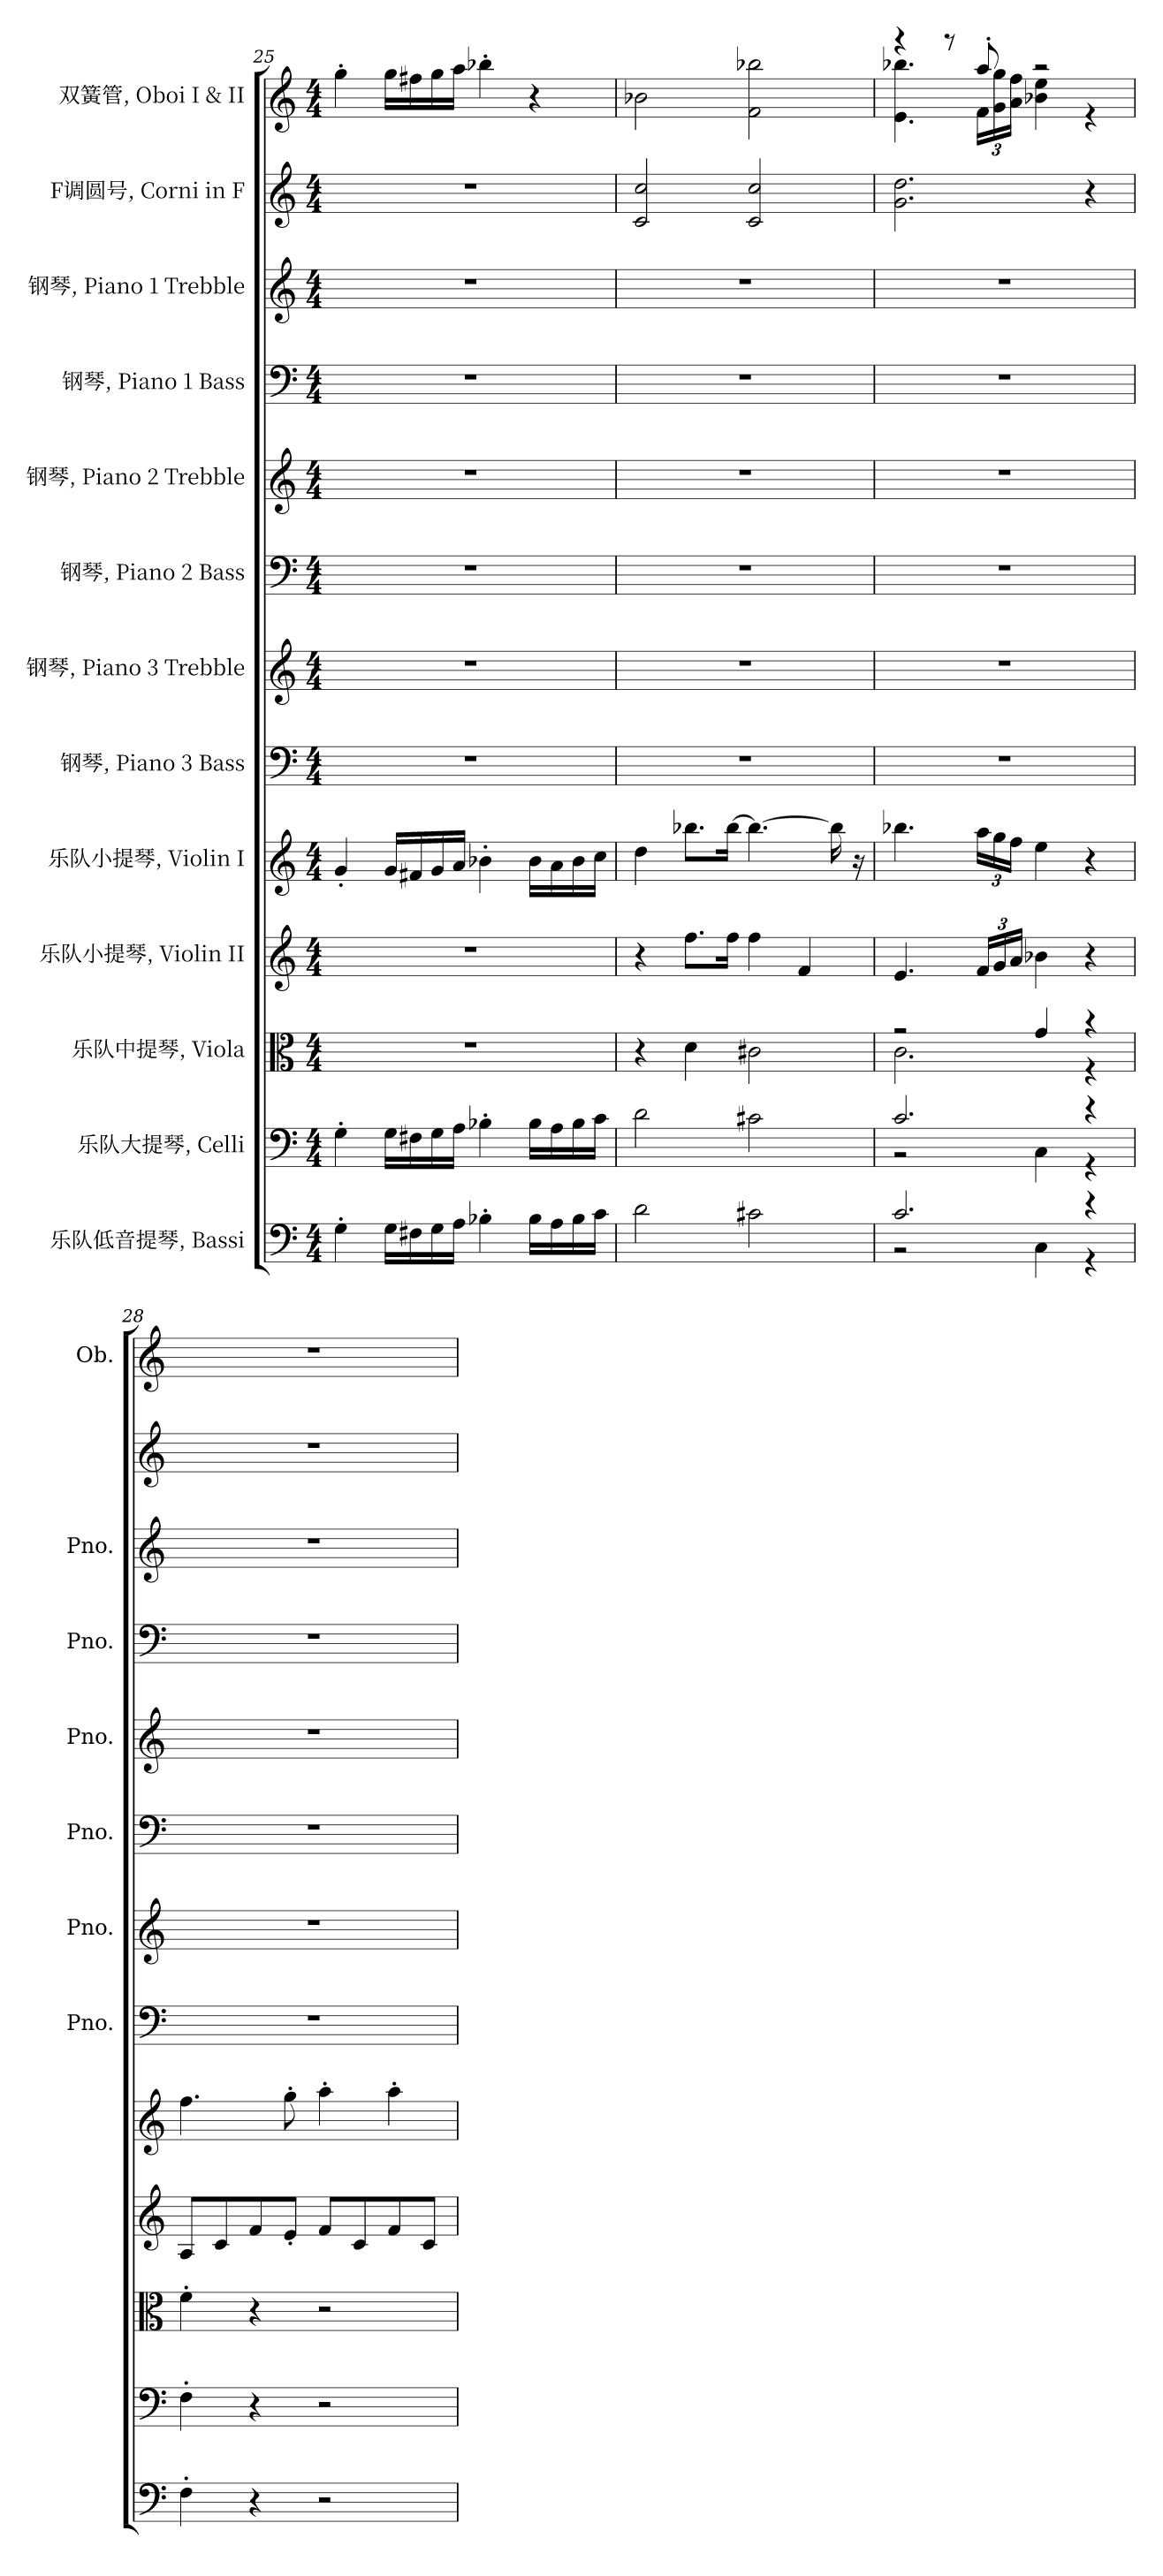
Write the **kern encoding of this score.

**kern	**kern	**kern	**kern	**kern	**kern	**kern	**kern	**kern	**kern	**kern	**kern	**kern
*part13	*part12	*part11	*part10	*part9	*part8	*part7	*part6	*part5	*part4	*part3	*part2	*part1
*staff13	*staff12	*staff11	*staff10	*staff9	*staff8	*staff7	*staff6	*staff5	*staff4	*staff3	*staff2	*staff1
*I"乐队低音提琴, Bassi	*I"乐队大提琴, Celli	*I"乐队中提琴, Viola	*I"乐队小提琴, Violin II	*I"乐队小提琴, Violin I	*I"钢琴, Piano 3 Bass	*I"钢琴, Piano 3 Trebble	*I"钢琴, Piano 2 Bass	*I"钢琴, Piano 2 Trebble	*I"钢琴, Piano 1 Bass	*I"钢琴, Piano 1 Trebble	*I"F调圆号, Corni in F	*I"双簧管, Oboi I &amp; II
*	*	*	*	*	*I'Pno.	*I'Pno.	*I'Pno.	*I'Pno.	*I'Pno.	*I'Pno.	*	*I'Ob.
!!LO:PB:g=z
*clefF4	*clefF4	*clefC3	*clefG2	*clefG2	*clefF4	*clefG2	*clefF4	*clefG2	*clefF4	*clefG2	*clefG2	*clefG2
*ITrd7c12	*	*	*	*	*	*	*	*	*	*	*ITrd4c7	*
*k[]	*k[]	*k[]	*k[]	*k[]	*k[]	*k[]	*k[]	*k[]	*k[]	*k[]	*k[b-]	*k[]
*M4/4	*M4/4	*M4/4	*M4/4	*M4/4	*M4/4	*M4/4	*M4/4	*M4/4	*M4/4	*M4/4	*M4/4	*M4/4
*MM127	*MM127	*MM127	*MM127	*MM127	*MM127	*MM127	*MM127	*MM127	*MM127	*MM127	*MM127	*MM127
=25	=25	=25	=25	=25	=25	=25	=25	=25	=25	=25	=25	=25
4GG'\	4G'\	1r	1r	4g'/	1r	1r	1r	1r	1r	1r	1r	4gg'\
16GG\LL	16G\LL	.	.	16g/LL	.	.	.	.	.	.	.	16gg\LL
16FF#X\	16F#X\	.	.	16f#X/	.	.	.	.	.	.	.	16ff#X\
16GG\	16G\	.	.	16g/	.	.	.	.	.	.	.	16gg\
16AA\JJ	16A\JJ	.	.	16a/JJ	.	.	.	.	.	.	.	16aa\JJ
4BB-X'\	4B-X'\	.	.	4b-X'\	.	.	.	.	.	.	.	4bb-X'\
16BB-\LL	16B-\LL	.	.	16b-\LL	.	.	.	.	.	.	.	4r
16AA\	16A\	.	.	16a\	.	.	.	.	.	.	.	.
16BB-\	16B-\	.	.	16b-\	.	.	.	.	.	.	.	.
16C\JJ	16c\JJ	.	.	16cc\JJ	.	.	.	.	.	.	.	.
=26	=26	=26	=26	=26	=26	=26	=26	=26	=26	=26	=26	=26
2D\	2d\	4r	4r	4dd\	1r	1r	1r	1r	1r	1r	2F/ 2f/	2b-X\
.	.	4d\	8.ff\L	8.bb-X\L	.	.	.	.	.	.	.	.
.	.	.	16ff\Jk	[16bb-\Jk	.	.	.	.	.	.	.	.
*	*	*	*	*	*	*	*	*	*	*	*	*MM127
2C#X\	2c#X\	2c#X\	4ff\	4.bb-\_	.	.	.	.	.	.	2F/ 2f/	2f\ 2bb-X\
.	.	.	4f/	.	.	.	.	.	.	.	.	.
.	.	.	.	16bb-\]	.	.	.	.	.	.	.	.
.	.	.	.	16r	.	.	.	.	.	.	.	.
=27	=27	=27	=27	=27	=27	=27	=27	=27	=27	=27	=27	=27
*	*	*	*	*	*	*	*	*	*	*	*	*MM127
*^	*^	*^	*	*	*	*	*	*	*	*	*	*^
2.C/	2r	2.c/	2r	2r	2.c\	4.e/	4.bb-X\	1r	1r	1r	1r	1r	1r	2.c\ 2.g\	4r	4.e\ 4.bb-X\
.	.	.	.	.	.	.	.	.	.	.	.	.	.	.	8r	.
*	*	*	*	*	*	*Xbrackettup	*Xbrackettup	*	*	*	*	*	*	*	*	*Xbrackettup
.	.	.	.	.	.	24f/LL	24aa\LL	.	.	.	.	.	.	.	8aa'/	24f\LL
.	.	.	.	.	.	24g/	24gg\	.	.	.	.	.	.	.	.	24g\ 24gg\
.	.	.	.	.	.	24a/JJ	24ff\JJ	.	.	.	.	.	.	.	.	24a\ 24ff\JJ
*	*	*	*	*	*	*	*	*	*	*	*	*	*	*	*MM128	*
.	4CC\	.	4C\	4g/	.	4b-X\	4ee\	.	.	.	.	.	.	.	2r	4b-X\ 4ee\
*	*	*	*	*	*	*	*	*	*	*	*	*	*	*	*MM125	*
4r	4r	4r	4r	4r	4r	4r	4r	.	.	.	.	.	.	4r	.	4r
*v	*v	*	*	*v	*v	*	*	*	*	*	*	*	*	*	*v	*v
*	*v	*v	*	*	*	*	*	*	*	*	*	*	*
=28	=28	=28	=28	=28	=28	=28	=28	=28	=28	=28	=28	=28
*	*	*	*	*	*	*	*	*	*	*	*	*MM127
4FF'\	4F'\	4f'\	8A/L	4.ff\	1r	1r	1r	1r	1r	1r	1r	1r
.	.	.	8c/	.	.	.	.	.	.	.	.	.
4r	4r	4r	8f/	.	.	.	.	.	.	.	.	.
.	.	.	8e'/J	8gg'\	.	.	.	.	.	.	.	.
2r	2r	2r	8f/L	4aa'\	.	.	.	.	.	.	.	.
.	.	.	8c/	.	.	.	.	.	.	.	.	.
.	.	.	8f/	4aa'\	.	.	.	.	.	.	.	.
.	.	.	8c/J	.	.	.	.	.	.	.	.	.
=	=	=	=	=	=	=	=	=	=	=	=	=
*-	*-	*-	*-	*-	*-	*-	*-	*-	*-	*-	*-	*-
